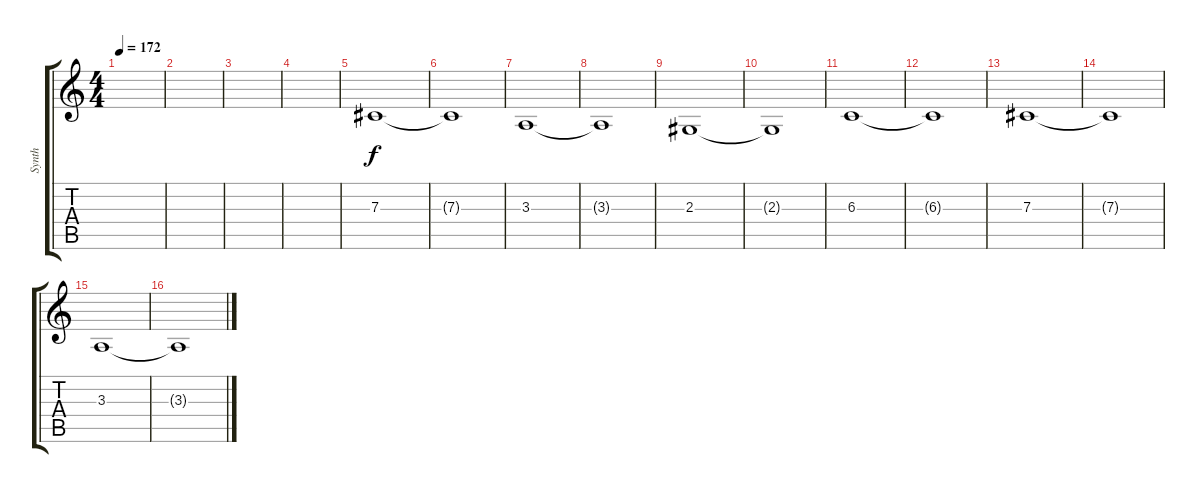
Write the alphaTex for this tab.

\track ("Synth" "Synth") {instrument synthstrings2}
\staff {score tabs}
\tuning (Eb4 Bb3 Gb3 Db3 Ab2 Db2) {hide}
\ts (4 4)
\tempo 172
\clef g2
\ks c
|
|
|
|
7.3.1{volume 16} |
7.3{t}.1 |
3.3.1 |
3.3{t}.1 |
2.3.1 |
2.3{t}.1 |
6.3.1 |
6.3{t}.1 |
7.3.1 |
7.3{t}.1 |
3.3.1 |
3.3{t}.1
